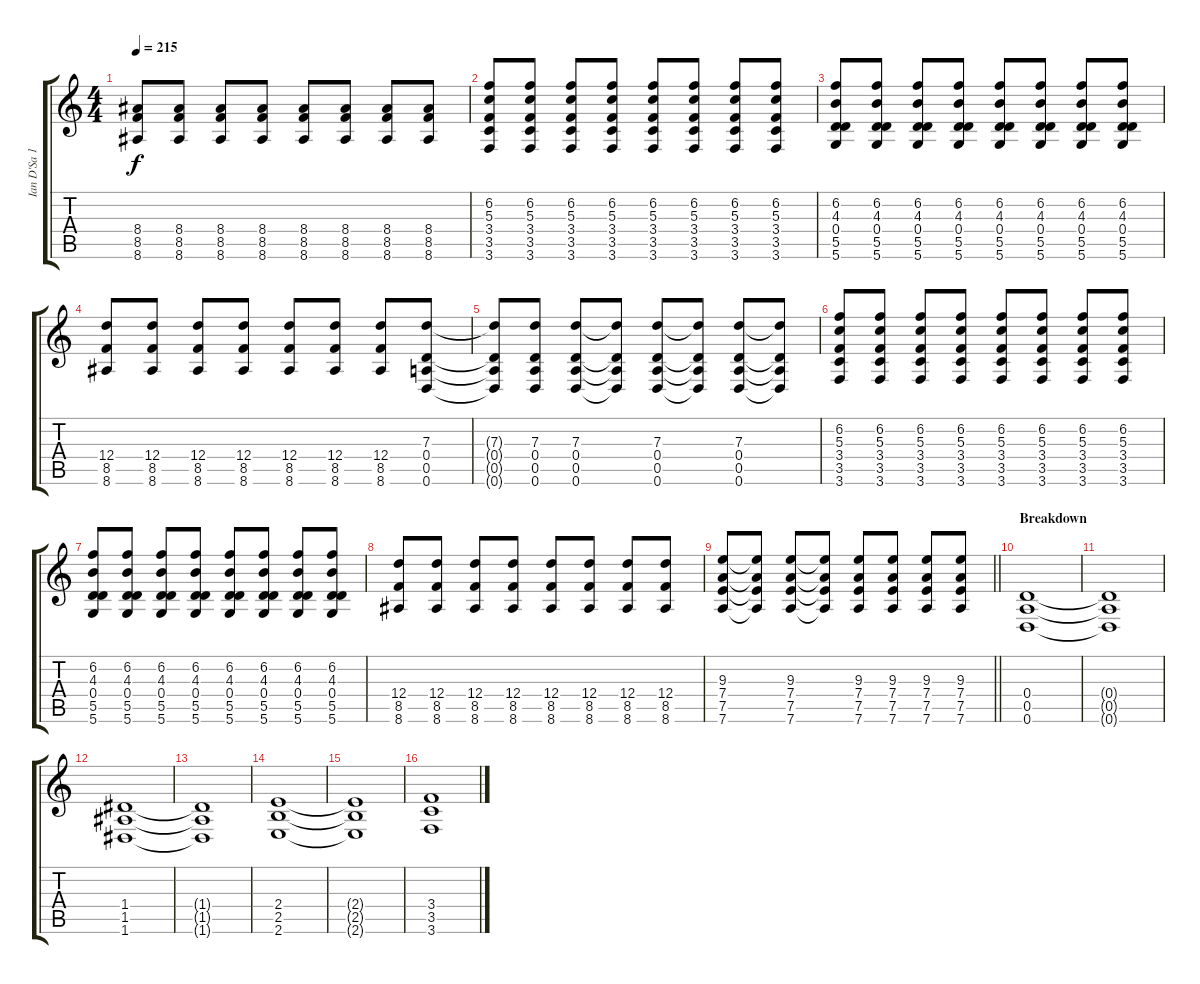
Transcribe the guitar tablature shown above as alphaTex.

\track ("Ian D'Sa 1" "Ian D'Sa 1") {instrument overdrivenguitar}
\staff {score tabs}
\tuning (E4 B3 G3 D3 A2 D2) {hide}
\ts (4 4)
\tempo 215
\clef g2
\ks c
(8.4 8.5 8.6).8{dy f} (8.4 8.5 8.6).8 (8.4 8.5 8.6).8 (8.4 8.5 8.6).8 (8.4 8.5 8.6).8 (8.4 8.5 8.6).8 (8.4 8.5 8.6).8 (8.4 8.5 8.6).8 |
(6.2 5.3 3.4 3.5 3.6).8 (6.2 5.3 3.4 3.5 3.6).8 (6.2 5.3 3.4 3.5 3.6).8 (6.2 5.3 3.4 3.5 3.6).8 (6.2 5.3 3.4 3.5 3.6).8 (6.2 5.3 3.4 3.5 3.6).8 (6.2 5.3 3.4 3.5 3.6).8 (6.2 5.3 3.4 3.5 3.6).8 |
(6.2 4.3 0.4 5.5 5.6).8 (6.2 4.3 0.4 5.5 5.6).8 (6.2 4.3 0.4 5.5 5.6).8 (6.2 4.3 0.4 5.5 5.6).8 (6.2 4.3 0.4 5.5 5.6).8 (6.2 4.3 0.4 5.5 5.6).8 (6.2 4.3 0.4 5.5 5.6).8 (6.2 4.3 0.4 5.5 5.6).8 |
(12.4 8.5 8.6).8 (12.4 8.5 8.6).8 (12.4 8.5 8.6).8 (12.4 8.5 8.6).8 (12.4 8.5 8.6).8 (12.4 8.5 8.6).8 (12.4 8.5 8.6).8 (7.3 0.4 0.5 0.6).8 |
(7.3{t} 0.4{t} 0.5{t} 0.6{t}).8 (7.3 0.4 0.5 0.6).8 (7.3 0.4 0.5 0.6).8 (7.3{t} 0.4{t} 0.5{t} 0.6{t}).8 (7.3 0.4 0.5 0.6).8 (7.3{t} 0.4{t} 0.5{t} 0.6{t}).8 (7.3 0.4 0.5 0.6).8 (7.3{t} 0.4{t} 0.5{t} 0.6{t}).8 |
(6.2 5.3 3.4 3.5 3.6).8 (6.2 5.3 3.4 3.5 3.6).8 (6.2 5.3 3.4 3.5 3.6).8 (6.2 5.3 3.4 3.5 3.6).8 (6.2 5.3 3.4 3.5 3.6).8 (6.2 5.3 3.4 3.5 3.6).8 (6.2 5.3 3.4 3.5 3.6).8 (6.2 5.3 3.4 3.5 3.6).8 |
(6.2 4.3 0.4 5.5 5.6).8 (6.2 4.3 0.4 5.5 5.6).8 (6.2 4.3 0.4 5.5 5.6).8 (6.2 4.3 0.4 5.5 5.6).8 (6.2 4.3 0.4 5.5 5.6).8 (6.2 4.3 0.4 5.5 5.6).8 (6.2 4.3 0.4 5.5 5.6).8 (6.2 4.3 0.4 5.5 5.6).8 |
(12.4 8.5 8.6).8 (12.4 8.5 8.6).8 (12.4 8.5 8.6).8 (12.4 8.5 8.6).8 (12.4 8.5 8.6).8 (12.4 8.5 8.6).8 (12.4 8.5 8.6).8 (12.4 8.5 8.6).8 |
\barLineRight lightlight
(9.3 7.4 7.5 7.6).8 (9.3{t} 7.4{t} 7.5{t} 7.6{t}).8 (9.3 7.4 7.5 7.6).8 (9.3{t} 7.4{t} 7.5{t} 7.6{t}).8 (9.3 7.4 7.5 7.6).8 (9.3 7.4 7.5 7.6).8 (9.3 7.4 7.5 7.6).8 (9.3 7.4 7.5 7.6).8 |
\section ("" "Breakdown")
(0.4 0.5 0.6).1 |
(0.4{t} 0.5{t} 0.6{t}).1 |
(1.4 1.5 1.6).1 |
(1.4{t} 1.5{t} 1.6{t}).1 |
(2.4 2.5 2.6).1 |
(2.4{t} 2.5{t} 2.6{t}).1 |
(3.4 3.5 3.6).1
